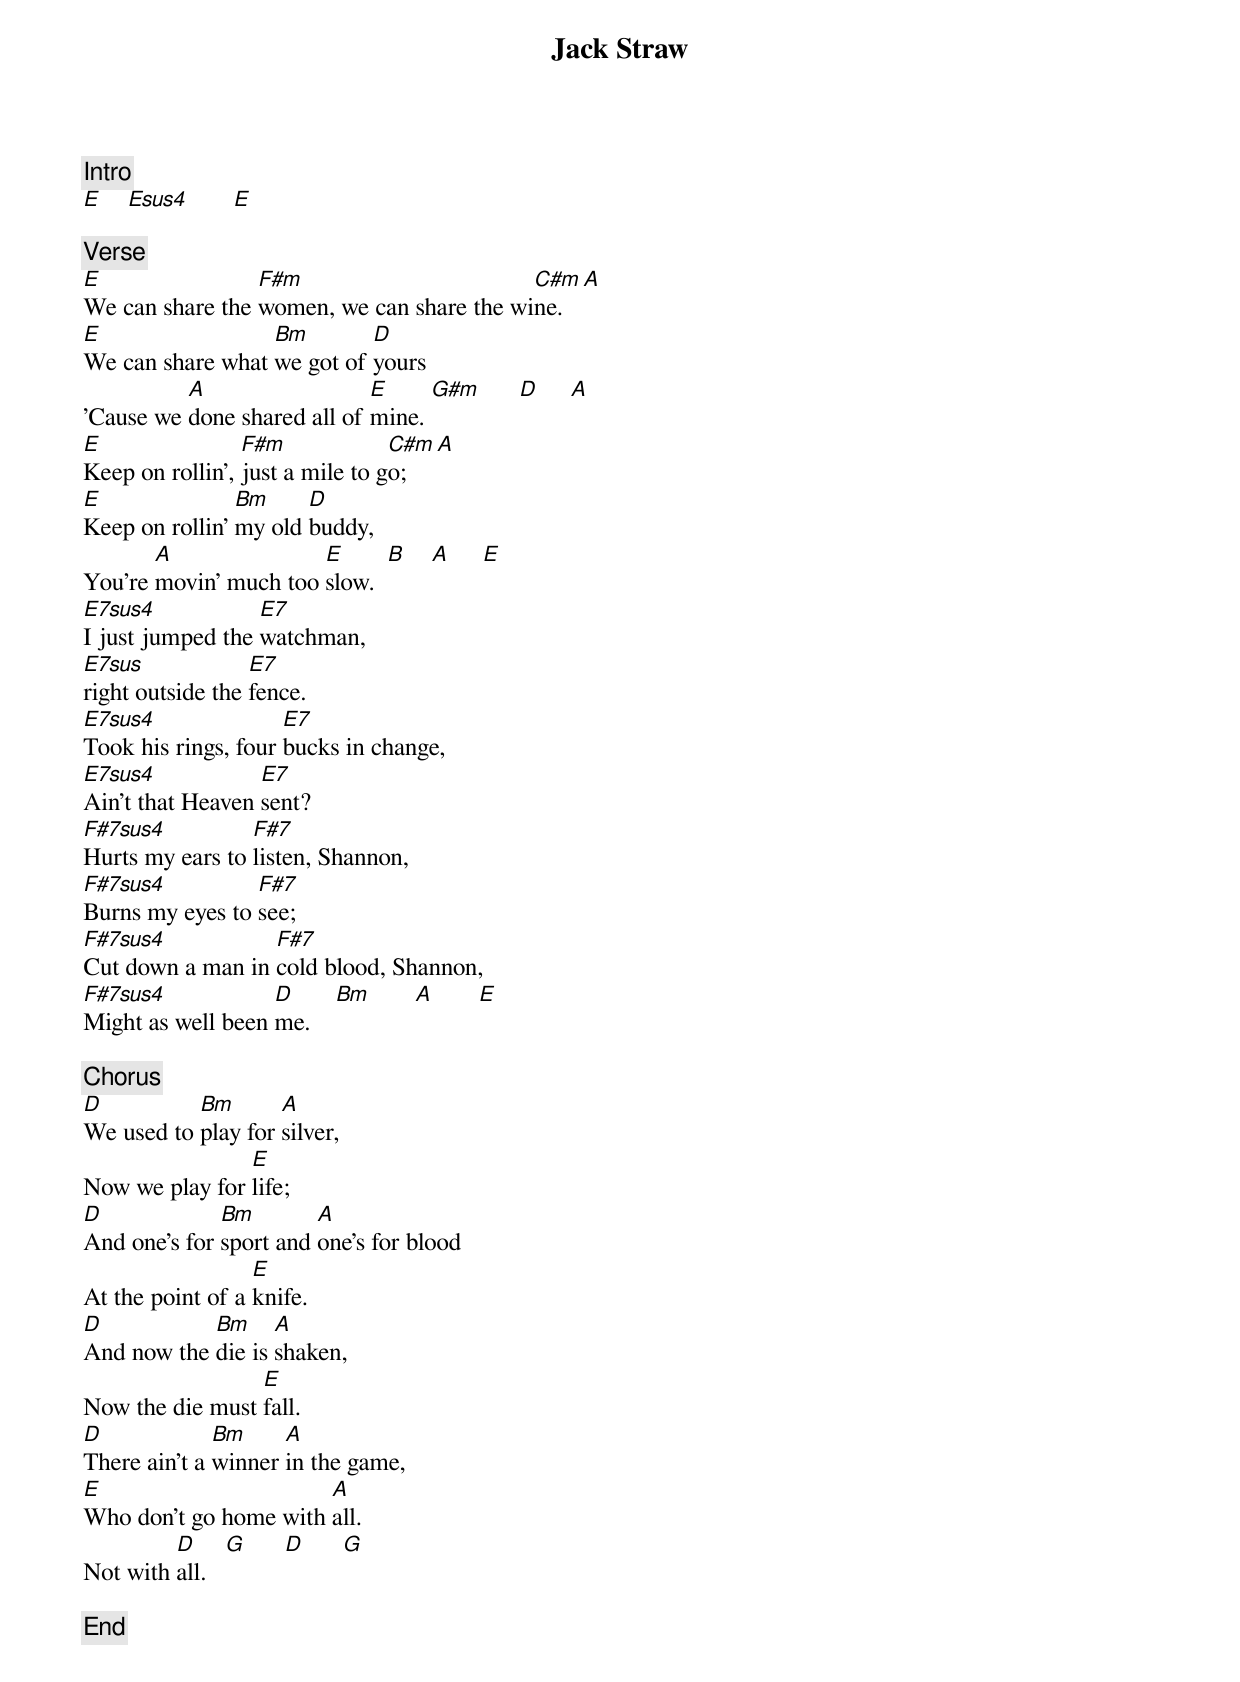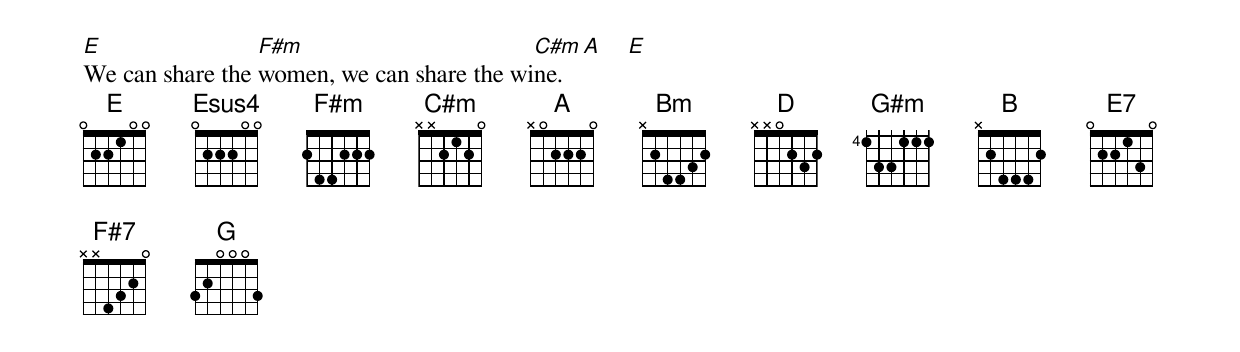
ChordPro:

{title: Jack Straw}
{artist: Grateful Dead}
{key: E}
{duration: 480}

{c: Intro}
[E]    [Esus4]       [E]

{c: Verse}
[E]We can share the [F#m]women, we can share the wi[C#m]ne.   [A]
[E]We can share what [Bm]we got of [D]yours
'Cause we [A]done shared all of [E]mine. [G#m]      [D]     [A]
[E]Keep on rollin', [F#m]just a mile to g[C#m]o;    [A]
[E]Keep on rollin' [Bm]my old [D]buddy,
You're [A]movin' much too [E]slow.  [B]    [A]     [E]
[E7sus4]I just jumped the [E7]watchman,
[E7sus]right outside the [E7]fence.
[E7sus4]Took his rings, four [E7]bucks in change,
[E7sus4]Ain't that Heaven [E7]sent?
[F#7sus4]Hurts my ears to [F#7]listen, Shannon,
[F#7sus4]Burns my eyes to [F#7]see;
[F#7sus4]Cut down a man in [F#7]cold blood, Shannon,
[F#7sus4]Might as well been [D]me.    [Bm]       [A]       [E]

{c: Chorus}
[D]We used to [Bm]play for [A]silver,
Now we play for [E]life;
[D]And one's for [Bm]sport and [A]one's for blood
At the point of a [E]knife.
[D]And now the [Bm]die is [A]shaken,
Now the die must [E]fall.
[D]There ain't a [Bm]winner [A]in the game,
[E]Who don't go home with [A]all.
Not with [D]all.   [G]      [D]      [G]

{c: End}
[E]We can share the [F#m]women, we can share the wi[C#m]ne.  [A]    [E]
